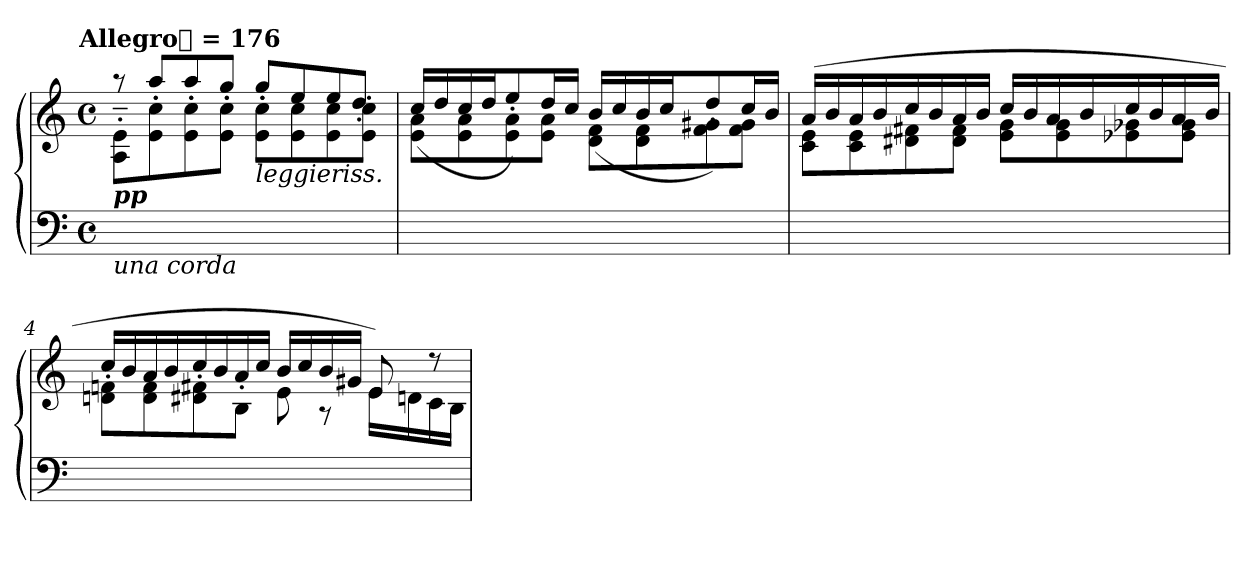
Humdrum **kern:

**kern	**kern
*part1	*part1
*staff2	*staff1
*clefF4	*clefG2
*k[]	*k[]
!!LO:TX:omd:t=Allegro𝅘𝅥 = 176
*M4/4	*M4/4
*met(c)	*met(c)
*MM176	*MM176
=1	=1
*	*^
!	!LO:TX:b:Bi:t=pp	!
!LO:TX:b:i:t=una corda	!	!
1ryy	8A'~\ 8e'~\L	8raa
.	8e'<\ 8cc'<\	8aa'>/L
.	8e'<\ 8cc'<\	8aa'>/
.	8e'<\ 8cc'<\J	8gg'>/J
!	!LO:TX:b:i:t=leggieriss.	!
.	8e'<\ 8cc'<\L	8gg'>/L
.	8e'<\ 8cc'<\	8ee'>/
.	8e'<\ 8cc'<\	8ee'>/
.	8e'<\ 8cc'<\J	8dd'>/J
=2	=2	=2
1ryy	8e\ 8a\L	(>16cc/LL
.	.	16dd/
.	8e\ 8a\	16cc/
.	.	16dd/J
.	8e\ 8a\	8ee'>/)
.	8e\ 8a\J	16dd/L
.	.	16cc/JJ
.	8d\ 8f\L	(>16b/LL
.	.	16cc/
.	8d\ 8f\	16b/
.	.	16cc/J
.	8f\ 8g#X\	8dd'>/)
.	8f\ 8g#\J	16cc/L
.	.	16b/JJ
!!LO:LB:g=z	!!
=3	=3	=3
1ryy	8c\ 8e\L	(>16a/LL
.	.	16b/
.	8c\ 8e\	16a/
.	.	16b/
.	8d#X\ 8f#X\	16cc/
.	.	16b/
.	8d#\ 8f#\J	16a/
.	.	16b/JJ
.	8e\ 8g\L	16cc/LL
.	.	16b/
.	8e\ 8g\	16a/
.	.	16b/
.	8e-X\ 8g-X\	16cc/
.	.	16b/
.	8e-\ 8g-\J	16a/
.	.	16b/JJ
=4	=4	=4
1ryy	8dn'>\ 8fn'>\L	16cc/LL
.	.	16b/
.	8d'>\ 8f'>\	16a/
.	.	16b/
.	8d#X'>\ 8f#X'>\	16cc/
.	.	16b/
.	8B'>\J	16a/
.	.	16cc/JJ
.	8e\	16b/LL
.	.	16cc/
.	8rA	16b/
.	.	16g#X/JJ
.	8e/	16e\LL)
.	.	16dn\
.	8r	16c\
.	.	16B\JJ
*	*v	*v
=	=
*-	*-
